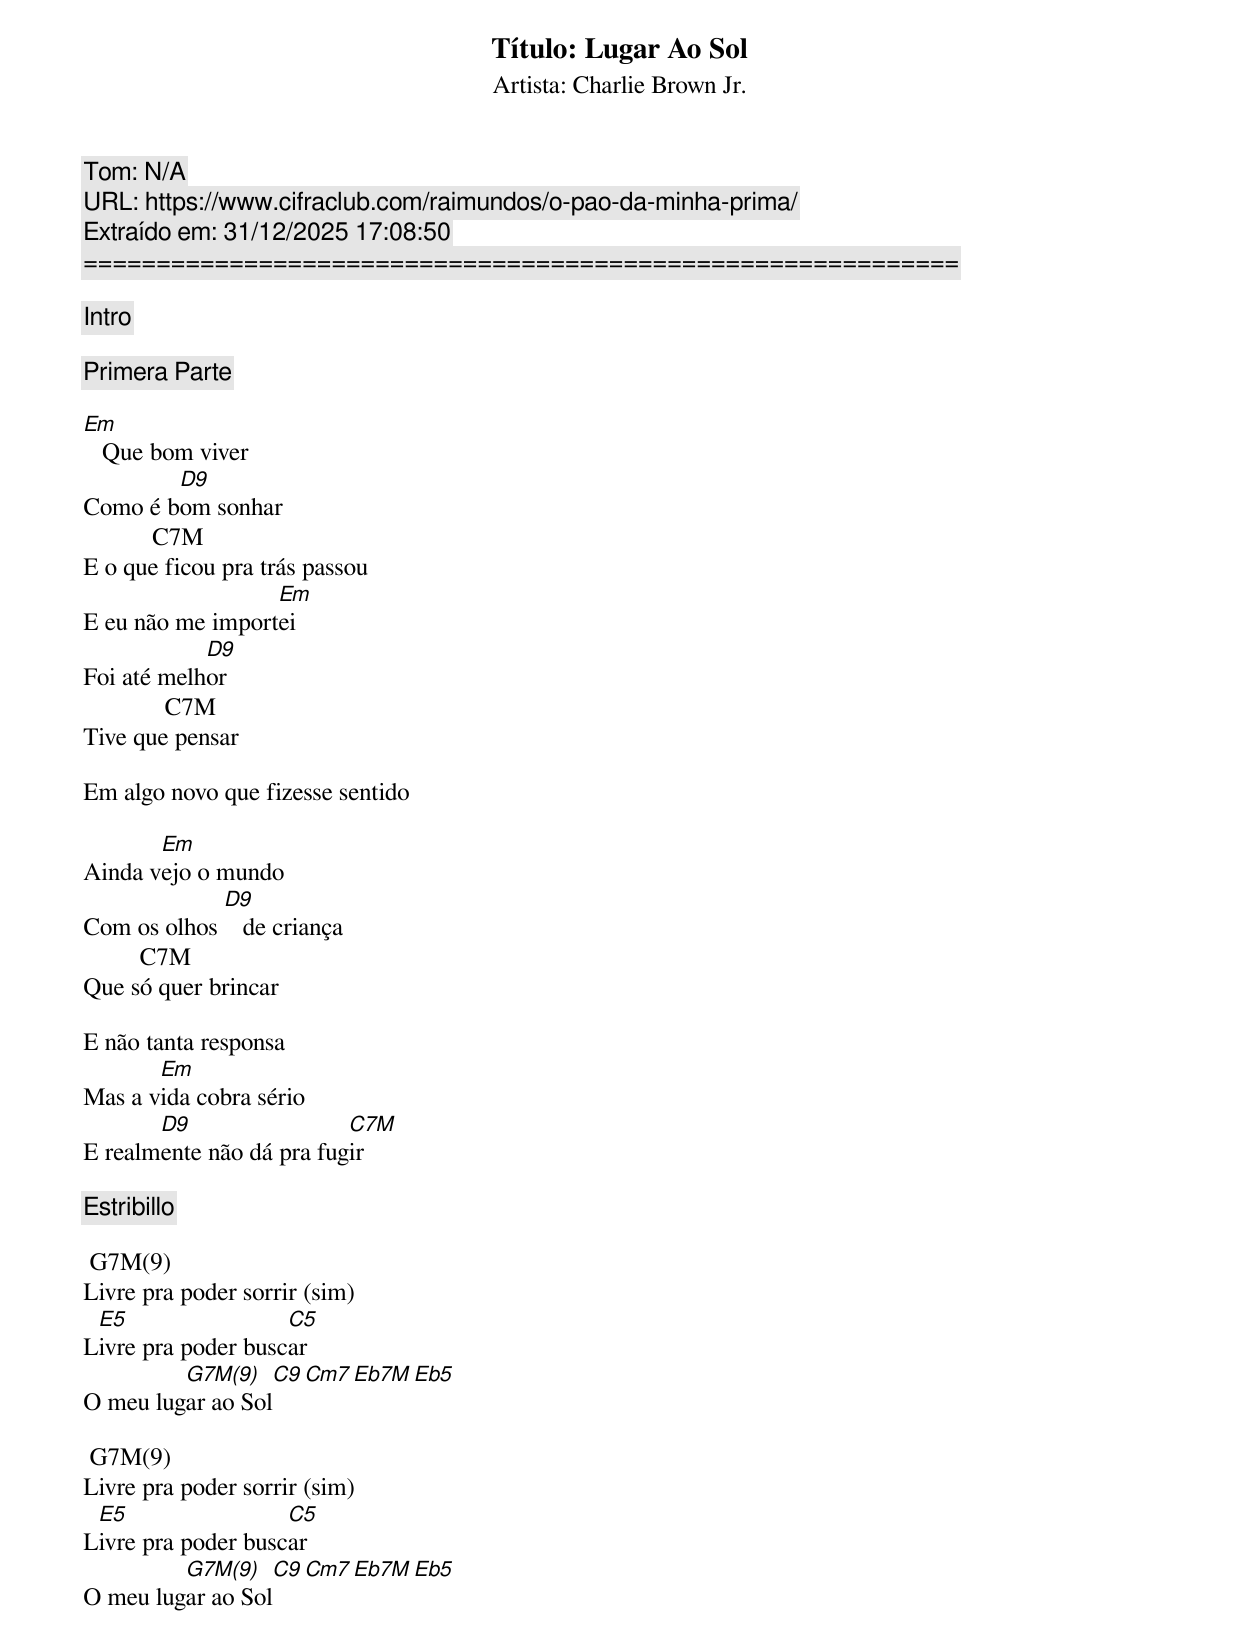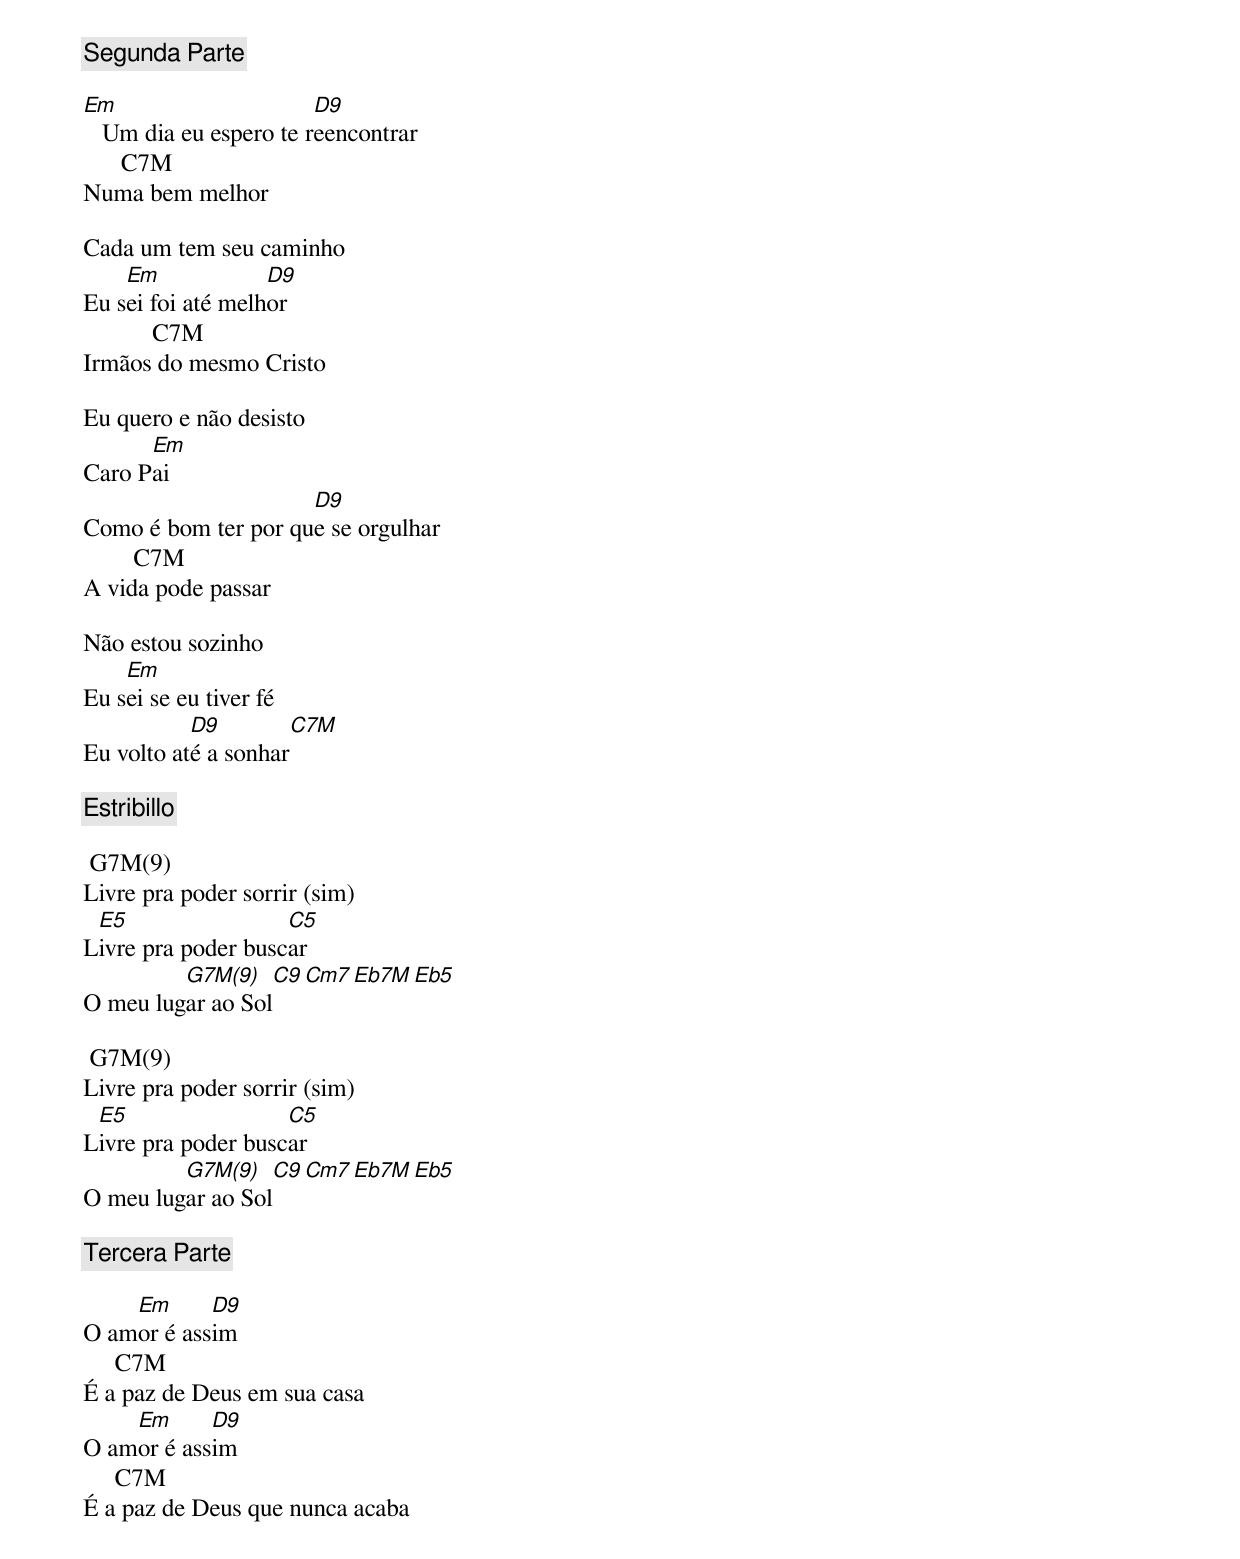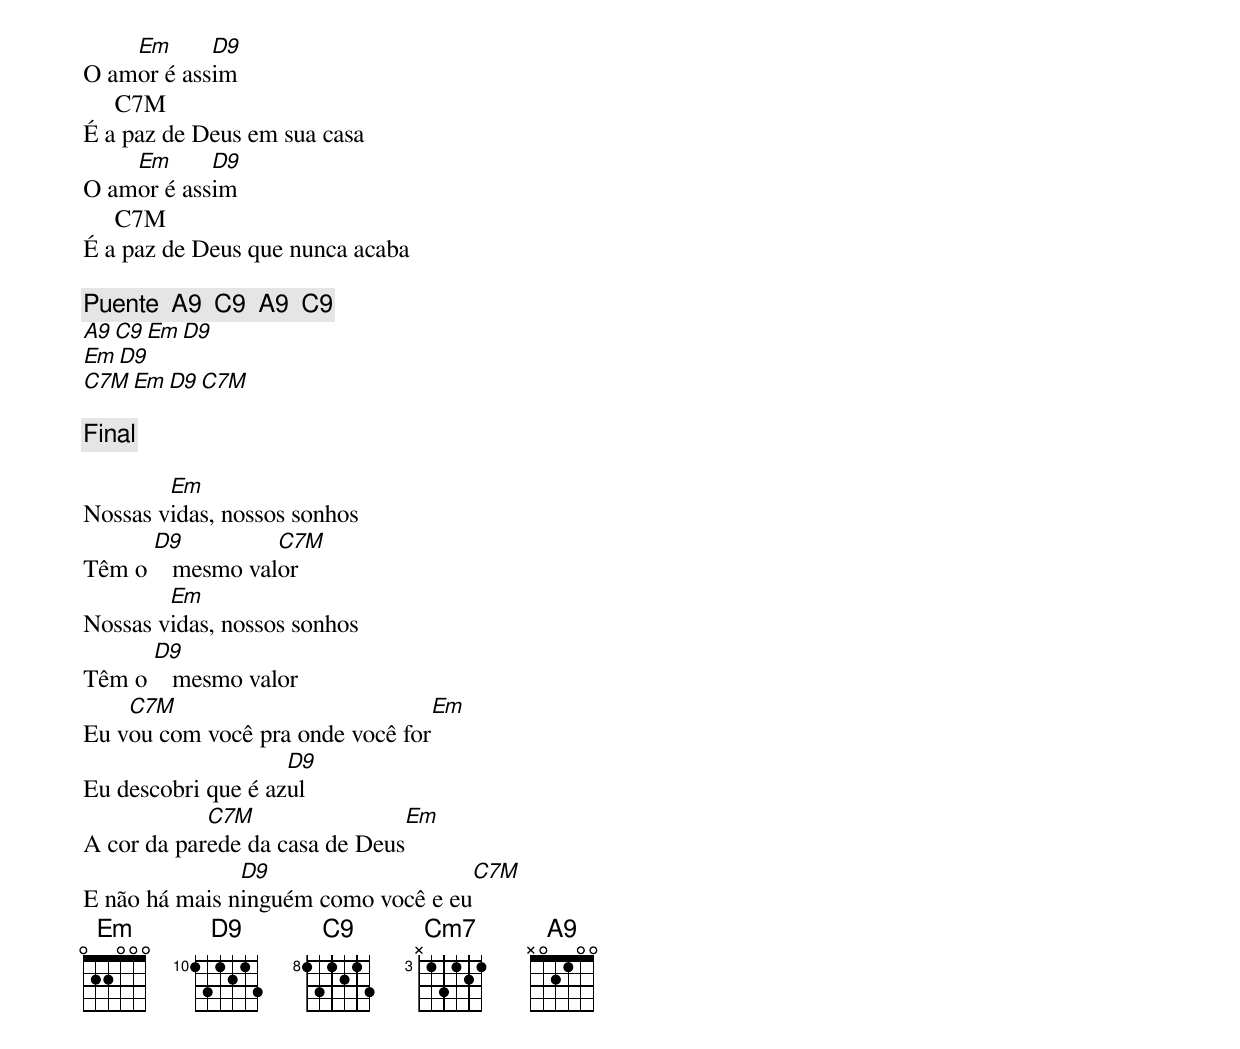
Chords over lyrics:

Título: Lugar Ao Sol
Artista: Charlie Brown Jr.
Tom: N/A
URL: https://www.cifraclub.com/raimundos/o-pao-da-minha-prima/
Extraído em: 31/12/2025 17:08:50
============================================================

[Intro]

[Primera Parte]

Em
   Que bom viver
        D9
Como é bom sonhar
           C7M
E o que ficou pra trás passou
                  Em
E eu não me importei
            D9
Foi até melhor
             C7M
Tive que pensar

Em algo novo que fizesse sentido

       Em
Ainda vejo o mundo
             D9
Com os olhos    de criança
         C7M
Que só quer brincar

E não tanta responsa
       Em
Mas a vida cobra sério
       D9                 C7M
E realmente não dá pra fugir

[Estribillo]

 G7M(9)
Livre pra poder sorrir (sim)
 E5                 C5
Livre pra poder buscar
         G7M(9)    C9  Cm7  Eb7M  Eb5
O meu lugar ao Sol

 G7M(9)
Livre pra poder sorrir (sim)
 E5                 C5
Livre pra poder buscar
         G7M(9)    C9  Cm7  Eb7M  Eb5
O meu lugar ao Sol

[Segunda Parte]

Em                      D9
   Um dia eu espero te reencontrar
      C7M
Numa bem melhor

Cada um tem seu caminho
    Em             D9
Eu sei foi até melhor
           C7M
Irmãos do mesmo Cristo

Eu quero e não desisto
      Em
Caro Pai
                     D9
Como é bom ter por que se orgulhar
        C7M
A vida pode passar

Não estou sozinho
    Em
Eu sei se eu tiver fé
           D9         C7M
Eu volto até a sonhar

[Estribillo]

 G7M(9)
Livre pra poder sorrir (sim)
 E5                 C5
Livre pra poder buscar
         G7M(9)    C9  Cm7  Eb7M  Eb5
O meu lugar ao Sol

 G7M(9)
Livre pra poder sorrir (sim)
 E5                 C5
Livre pra poder buscar
         G7M(9)    C9  Cm7  Eb7M  Eb5
O meu lugar ao Sol

[Tercera Parte]

    Em      D9
O amor é assim
     C7M
É a paz de Deus em sua casa
    Em      D9
O amor é assim
     C7M
É a paz de Deus que nunca acaba
    Em      D9
O amor é assim
     C7M
É a paz de Deus em sua casa
    Em      D9
O amor é assim
     C7M
É a paz de Deus que nunca acaba

[Puente]  A9  C9  A9  C9
         A9  C9  Em  D9
         Em  D9
         C7M  Em  D9  C7M

[Final]

        Em
Nossas vidas, nossos sonhos
      D9          C7M
Têm o    mesmo valor
        Em
Nossas vidas, nossos sonhos
      D9
Têm o    mesmo valor
    C7M                           Em
Eu vou com você pra onde você for
                    D9
Eu descobri que é azul
            C7M                 Em
A cor da parede da casa de Deus
               D9                    C7M
E não há mais ninguém como você e eu
